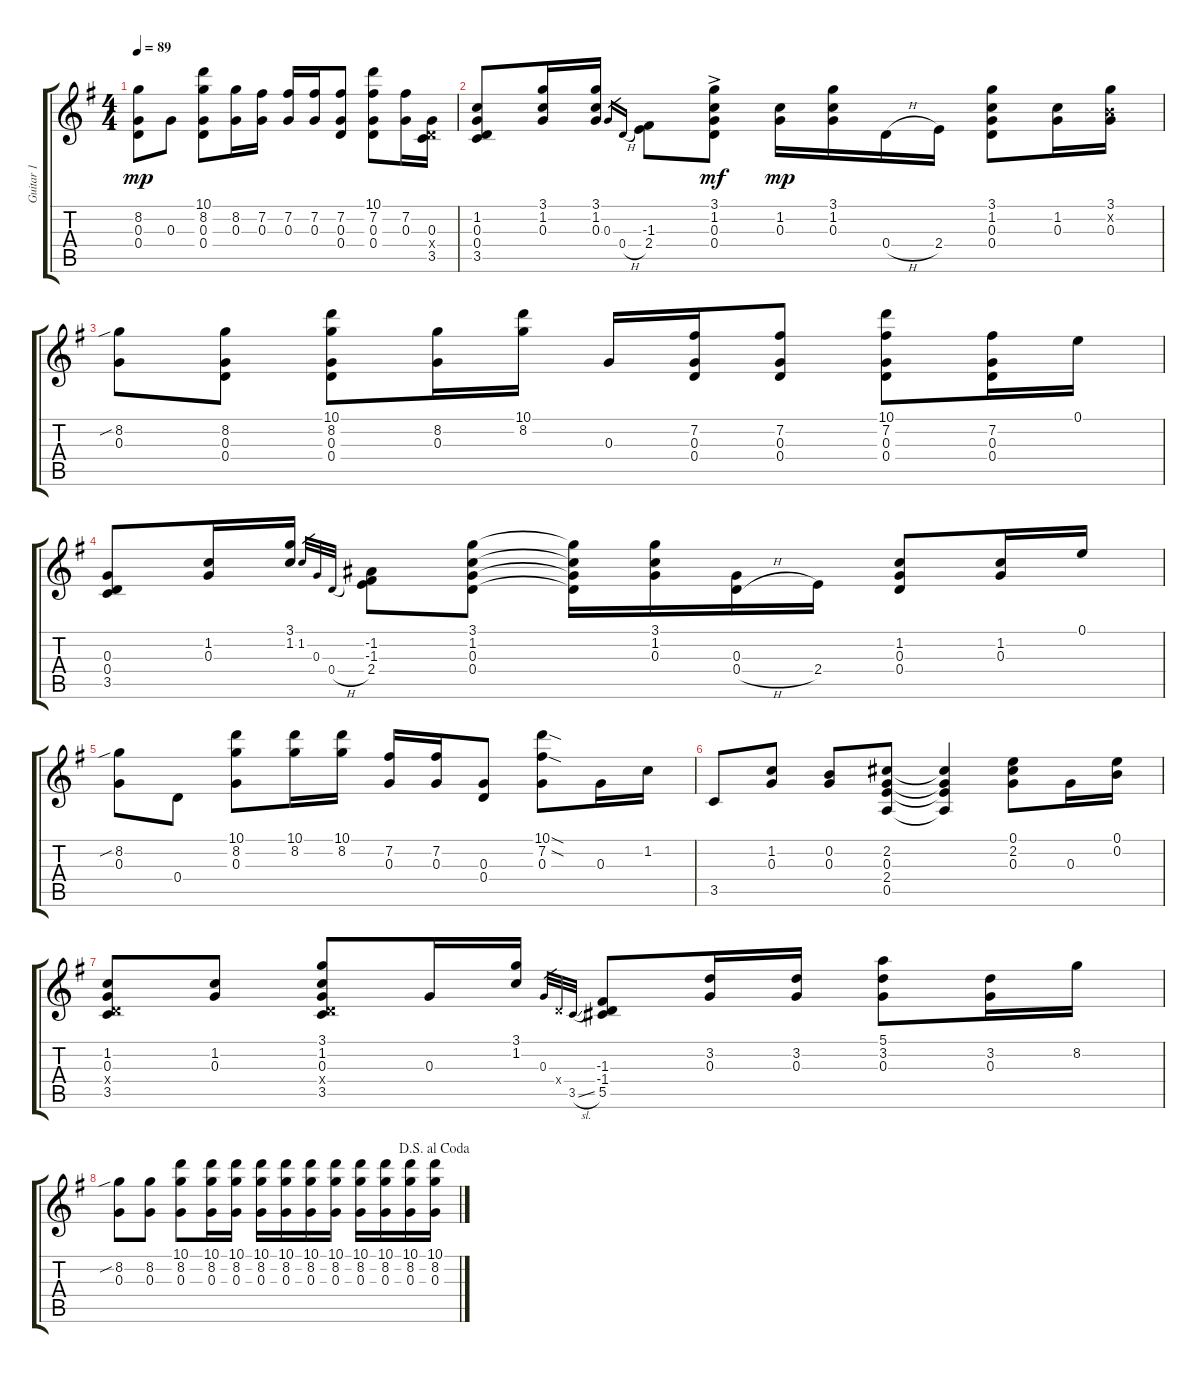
\track ("Guitar 1" "Guitar 1") {instrument overdrivenguitar}
\staff {score tabs}
\tuning (E4 B3 G3 D3 A2 E2) {hide}
\ts (4 4)
\tempo 89
\clef g2
\ks g
(8.2 0.3 0.4).8{dy mp} 0.3.8 (10.1 8.2 0.3 0.4).8 (8.2 0.3).16 (7.2 0.3).16 (7.2 0.3).16 (7.2 0.3).16 (7.2 0.3 0.4).8 (10.1 7.2 0.3 0.4).8 (7.2 0.3).16 (0.3 0.4{x} 3.5).16 |
(1.2 0.3 0.4 3.5).8 (3.1 1.2 0.3).16 (3.1 1.2 0.3).16 0.3.16{gr} 0.4{h}.16{gr} (-1.3 2.4).8 (3.1{ac} 1.2{ac} 0.3{ac} 0.4{ac}).8{dy mf} (1.2 0.3).16{dy mp} (3.1 1.2 0.3).16 0.4{h}.16 2.4.16 (3.1 1.2 0.3 0.4).8 (1.2 0.3).16 (3.1 0.2{x} 0.3).16 |
(8.2{sib} 0.3).8 (8.2 0.3 0.4).8 (10.1 8.2 0.3 0.4).8 (8.2 0.3).16 (10.1 8.2).16 0.3.16 (7.2 0.3 0.4).16 (7.2 0.3 0.4).8 (10.1 7.2 0.3 0.4).8 (7.2 0.3 0.4).16 0.1.16 |
(0.3 0.4 3.5).8 (1.2 0.3).16 (3.1 1.2).16 1.2.32{gr} 0.3.32{gr} 0.4{h}.32{gr} (-1.2 -1.3 2.4).8 (3.1 1.2 0.3 0.4).8 (3.1{t} 1.2{t} 0.3{t} 0.4{t}).16 (3.1 1.2 0.3).16 (0.3 0.4{h}).16 2.4.16 (1.2 0.3 0.4).8 (1.2 0.3).16 0.1.16 |
(8.2{sib} 0.3).8 0.4.8 (10.1 8.2 0.3).8 (10.1 8.2).16 (10.1 8.2).16 (7.2 0.3).16 (7.2 0.3).16 (0.3 0.4).8 (10.1{sod} 7.2{sod} 0.3).8 0.3.16 1.2.16 |
3.5.8 (1.2 0.3).8 (0.2 0.3).8 (2.2 0.3 2.4 0.5).8 (2.2{t} 0.3{t} 2.4{t} 0.5{t}).4 (0.1 2.2 0.3).8 0.3.16 (0.1 0.2).16 |
(1.2 0.3 0.4{x} 3.5).8 (1.2 0.3).8 (3.1 1.2 0.3 0.4{x} 3.5).8 0.3.16 (3.1 1.2).16 0.3.32{gr} 0.4{x}.32{gr} 3.5{sl}.32{gr} (-1.3 -1.4 5.5).8 (3.2 0.3).16 (3.2 0.3).16 (5.1 3.2 0.3).8 (3.2 0.3).16 8.2.16 |
\jump dalsegnoalcoda
(8.2{sib} 0.3).8 (8.2 0.3).8 (10.1 8.2 0.3).8 (10.1 8.2 0.3).16 (10.1 8.2 0.3).16 (10.1 8.2 0.3).16 (10.1 8.2 0.3).16 (10.1 8.2 0.3).16 (10.1 8.2 0.3).16 (10.1 8.2 0.3).16 (10.1 8.2 0.3).16 (10.1 8.2 0.3).16 (10.1 8.2 0.3).16
